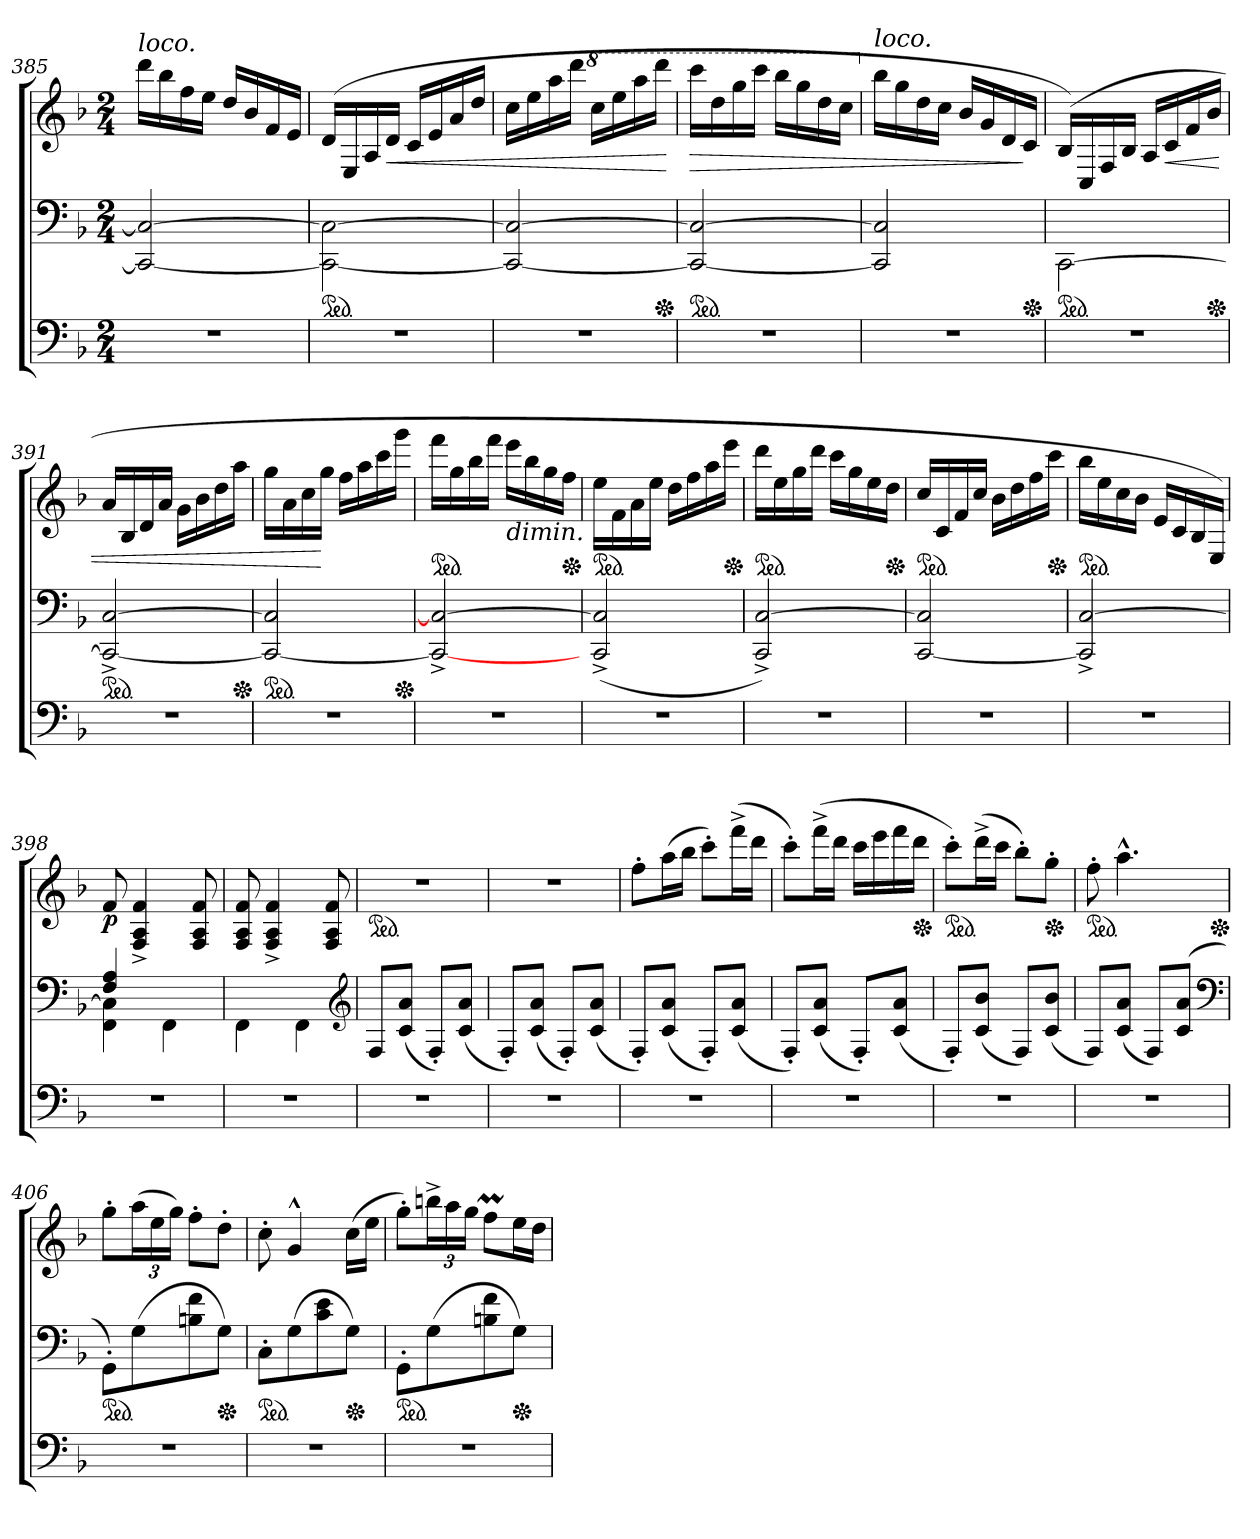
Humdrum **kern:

**kern	**kern	**kern	**dynam
*part3	*part2	*part1	*part1
*staff3	*staff2	*staff1	*staff1
*clefF4	*clefF4	*clefG2	*
*k[b-]	*k[b-]	*k[b-]	*
*M2/4	*M2/4	*M2/4	*
=385	=385	=385	=385
!	!	!LO:TX:a:i:t=loco.	!
2r	2CC_ 2C_	16dddLL	.
.	.	16bb-	.
.	.	16ff	.
.	.	16eeJJ	.
.	.	16dd/LL	.
.	.	16b-/	.
.	.	16f/	.
.	.	16e/JJ	.
=386	=386	=386	=386
*	*ped	*	*
2r	2CC_\ 2C_\	(>16dLL	.
.	.	16E/	.
.	.	16A/	.
!	!	!	!LO:HP:b
.	.	16dJJ	<
.	.	16c/LL	.
.	.	16e/	.
.	.	16a/	.
.	.	16dd/JJ	.
=387	=387	=387	=387
*	*^	*	*
2r	2CC_ 2C_	4..ryy	16ccLL	.
.	.	.	16ee	.
.	.	.	16aa	.
.	.	.	16dddJJ	.
*	*	*	*8va	*
.	.	.	16cccLL	.
.	.	.	16eee	.
.	.	.	16aaa	.
*	*Xped	*	*	*
.	.	16ryy	16ddddJJ	.
.	.	.	.	[
=388	=388	=388	=388	=388
!	!	!	!	!LO:HP:b
*	*v	*v	*	*
*	*ped	*	*
2r	2CC_ 2C_	16ccccLL	>
.	.	16ddd	.
.	.	16ggg	.
.	.	16ccccJJ	.
.	.	16bbb-LL	.
.	.	16ggg	.
.	.	16ddd	.
.	.	16cccJJ	.
=389	=389	=389	=389
*	*	*X8va	*
!	!	!LO:TX:a:i:t=loco.	!
*	*^	*	*
2r	2CC] 2C]	4..ryy	16bb-LL	.
.	.	.	16gg	.
.	.	.	16dd	.
.	.	.	16ccJJ	.
.	.	.	16b-/LL	.
.	.	.	16g/	.
.	.	.	16d/	.
*	*Xped	*	*	*
.	.	16ryy	16c/JJ	]
=390	=390	=390	=390	=390
*	*ped	*	*	*
2r	[2CC\	4..ryy	(>16B-/LL)	.
.	.	.	16C/	.
.	.	.	16F/	.
.	.	.	16B-/JJ	.
.	.	.	16A/LL	.
!	!	!	!	!LO:HP:b
.	.	.	16c	<
.	.	.	16f	.
*	*Xped	*	*	*
.	.	16ryy	16b-JJ	.
=391	=391	=391	=391	=391
*	*ped	*	*	*
2r	2CC_^> [2C^>	4..ryy	16aLL	.
.	.	.	16B-	.
.	.	.	16d	.
.	.	.	16aJJ	.
.	.	.	16gLL	.
.	.	.	16b-	.
.	.	.	16dd	.
*	*Xped	*	*	*
.	.	16ryy	16aaJJ	.
=392	=392	=392	=392	=392
*	*ped	*	*	*
2r	2CC_ 2C]	4..ryy	16ggLL	.
.	.	.	16a	.
.	.	.	16cc	.
.	.	.	16ggJJ	[
.	.	.	16ffLL	.
.	.	.	16aa	.
.	.	.	16ccc	.
*	*Xped	*	*	*
.	.	16ryy	16gggJJ	.
*	*v	*v	*	*
=393	=393	=393	=393
*	*	*ped	*
2r	2CC_^> 2C_^>	16fffLL	.
.	.	16gg	.
.	.	16bb-	.
.	.	16fffJJ	.
!	!	!LO:TX:b:i:t=dimin.	!
.	.	16eeeLL	.
.	.	16bb-	.
.	.	16gg	.
*	*	*Xped	*
.	.	16ffJJ	.
=394	=394	=394	=394
*	*	*ped	*
2r	(2CC^< 2C]^<	16eeLL	.
.	.	16f	.
.	.	16a	.
.	.	16eeJJ	.
.	.	16ddLL	.
.	.	16ff	.
.	.	16aa	.
*	*	*Xped	*
.	.	16eeeJJ	.
=395	=395	=395	=395
*	*	*ped	*
2r	2CC^> [2C^>)	16dddLL	.
.	.	16ee	.
.	.	16gg	.
.	.	16dddJJ	.
.	.	16cccLL	.
.	.	16gg	.
.	.	16ee	.
*	*	*Xped	*
.	.	16ddJJ	.
=396	=396	=396	=396
*	*	*ped	*
2r	[2CC 2C]	16cc/LL	.
.	.	16c/	.
.	.	16f/	.
.	.	16cc/JJ	.
.	.	16b-LL	.
.	.	16dd	.
.	.	16ff	.
*	*	*Xped	*
.	.	16cccJJ	.
=397	=397	=397	=397
*	*	*ped	*
2r	2CC]^> [2C^>	16bb-LL	.
.	.	16ee	.
.	.	16cc	.
.	.	16b-JJ	.
.	.	16eLL	.
.	.	16c	.
.	.	16B-	.
.	.	16E/JJ)	.
=398	=398	=398	=398
*	*^	*	*
!	!	!	!	!LO:DY:b
2r	4F 4A	4FF 4C]	8f!	p
.	.	.	4F!^>/ 4A!^>/ 4f!^>/	.
.	4rAyy	4FF!\	.	.
.	.	.	8F!/ 8A!/ 8f!/	.
*	*v	*v	*	*
=399	=399	=399	=399
2r	4FF!\	8F!/ 8A!/ 8f!/	.
.	.	4F!^>/ 4A!^>/ 4f!^>/	.
.	4FF!\	.	.
.	.	8F!/ 8A!/ 8f!/	.
*	*clefG2	*	*
=400	=400	=400	=400
*	*	*ped	*
2r	8FL	2rdd	.
.	(8c 8aJ	.	.
.	8F'<L)	.	.
.	(8c 8aJ	.	.
=401	=401	=401	=401
2r	8F'<L)	2rdd	.
.	(8c 8aJ	.	.
.	8F'<L)	.	.
.	(8c 8aJ	.	.
=402	=402	=402	=402
2r	8F'<L)	8ff'>L	.
.	(8c 8aJ	(16aaL	.
.	.	16bb-JJ	.
.	8F'<L)	8ccc'>L)	.
.	(8c 8aJ	(16fff^<L	.
.	.	16dddJJ	.
=403	=403	=403	=403
2r	8F'<L)	8ccc'>L)	.
.	(8c 8aJ	(16fff^<L	.
.	.	16dddJJ	.
.	8F'<L)	16cccLL	.
.	.	16eee	.
.	(8c 8aJ	16fff	.
*	*	*Xped	*
.	.	16dddJJ	.
=404	=404	=404	=404
*	*	*ped	*
2r	8F'<L)	8ccc'>L)	.
.	(8c 8b-J	(16ddd^<L	.
.	.	16cccJJ	.
.	8FL)	8bb-'>L)	.
*	*	*Xped	*
.	(8c 8b-J	8gg'>J	.
=405	=405	=405	=405
*	*	*ped	*
2r	8FL)	8ff'>	.
.	(8c 8aJ	4.aa^^>	.
.	8FL)	.	.
.	(<8c 8aJ	.	.
*	*clefF4	*	*
*	*	*Xped	*
=406	=406	=406	=406
!	!LO:TX:b:color=crimson:t=⚠	!	!
*	*ped	*	*
2r	8GG'>L)	8gg'>L	.
.	(8G	(24aaL	.
.	.	24ee	.
.	.	24ggJJ)	.
.	8Bn 8f	8ff'>L	.
*	*Xped	*	*
.	8GJ)	8dd'>J	.
=407	=407	=407	=407
*	*ped	*	*
2r	8C'>L	8cc'>	.
.	(8G	4g^^>	.
.	8c 8e	.	.
*	*Xped	*	*
.	8GJ)	(16ccLL	.
.	.	16eeJJ	.
=408	=408	=408	=408
*	*ped	*	*
2r	8GG'>L	8gg'>L)	.
.	(8G	24bbn^<L	.
.	.	24aa	.
.	.	24ggJJ	.
.	8Bn 8f	8ffML	.
*	*Xped	*	*
.	8GJ)	16eeL	.
.	.	16ddJJ	.
=	=	=	=
*-	*-	*-	*-
